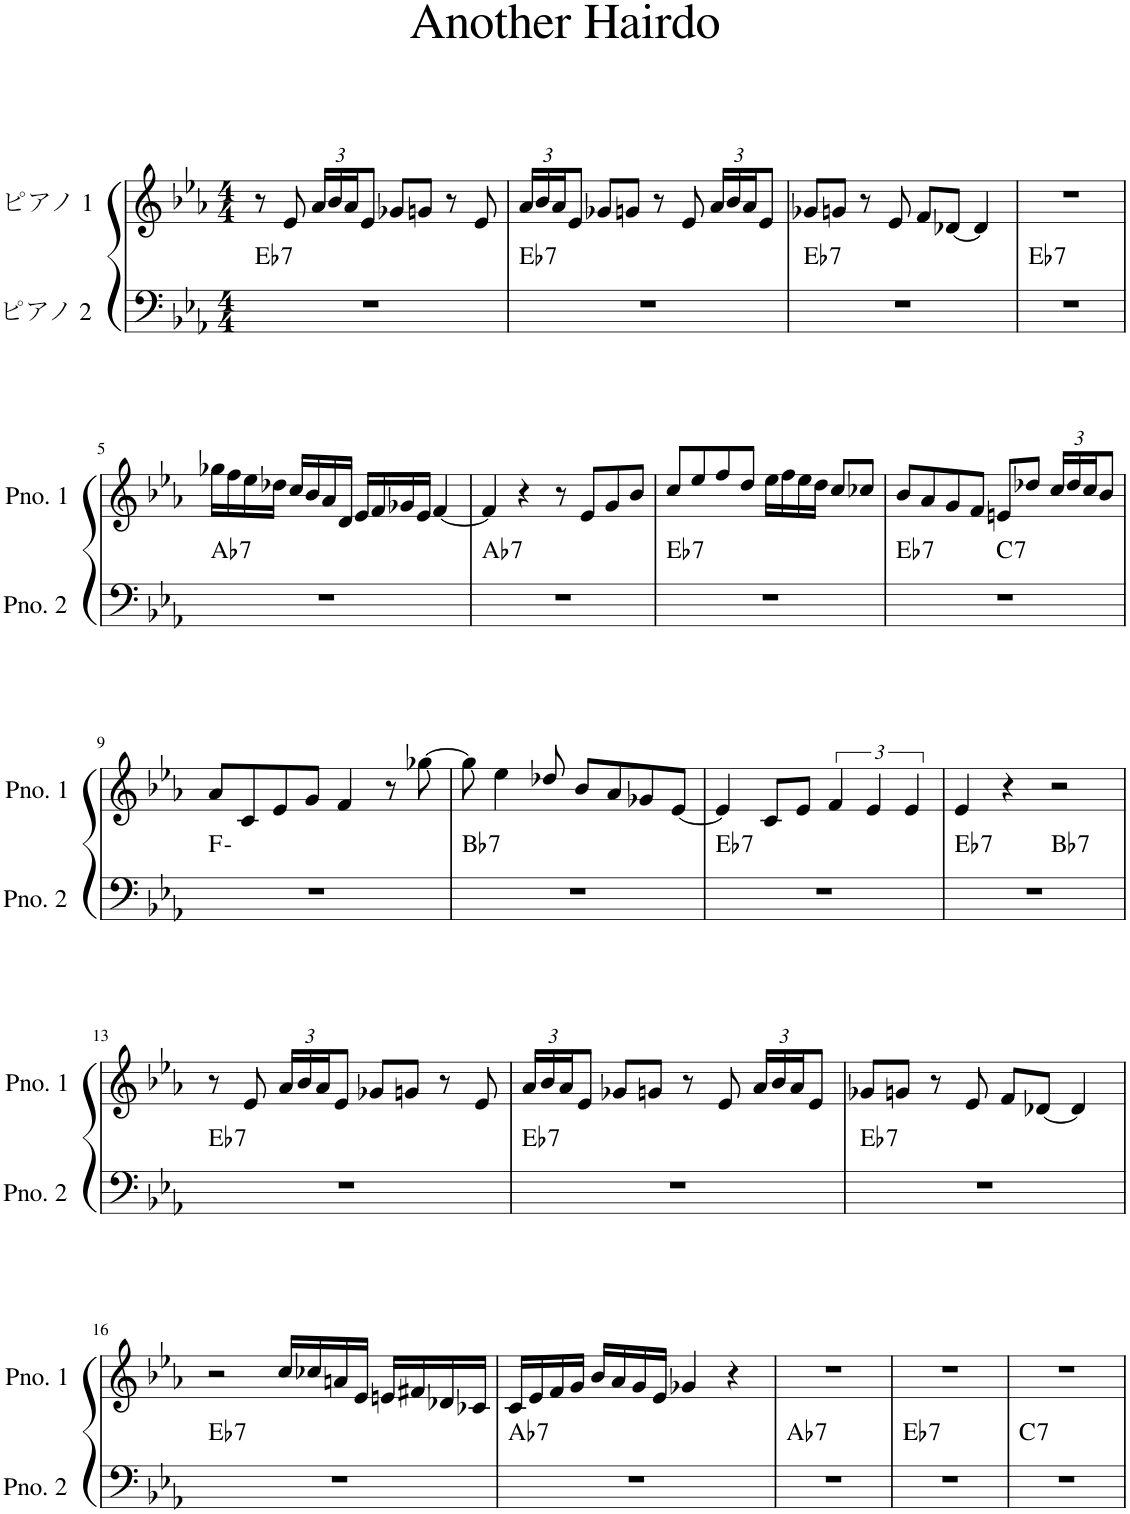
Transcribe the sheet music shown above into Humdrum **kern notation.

**kern	**harte	**kern
*part2	*part2	*part1
*staff2	*	*staff1
*I"ピアノ 2	*	*I"ピアノ 1
*clefF4	*	*clefG2
*k[b-e-a-]	*	*k[b-e-a-]
*M4/4	*	*M4/4
=1	=1	=1
!	!LO:H:kt=7	!
1r	Eb:7	8r
.	.	8e-/
*	*	*Xbrackettup
.	.	24a-/LL
.	.	24b-/
.	.	24a-/J
.	.	8e-/J
.	.	8g-X/L
.	.	8gn/J
.	.	8r
.	.	8e-/
=2	=2	=2
!	!LO:H:kt=7	!
1r	Eb:7	24a-/LL
.	.	24b-/
.	.	24a-/J
.	.	8e-/J
.	.	8g-X/L
.	.	8gn/J
.	.	8r
.	.	8e-/
.	.	24a-/LL
.	.	24b-/
.	.	24a-/J
.	.	8e-/J
=3	=3	=3
!	!LO:H:kt=7	!
1r	Eb:7	8g-X/L
.	.	8gn/J
.	.	8r
.	.	8e-/
.	.	8f/L
.	.	[8d-X/J
.	.	4d-/]
=4	=4	=4
!	!LO:H:kt=7	!
1r	Eb:7	1r
!!LO:LB:g=z
=5	=5	=5
!	!LO:H:kt=7	!
1r	Ab:7	16gg-X\LL
.	.	16ff\
.	.	16ee-\
.	.	16dd-X\JJ
.	.	16cc/LL
.	.	16b-/
.	.	16a-/
.	.	16d/JJ
.	.	16e-/LL
.	.	16f/
.	.	16g-X/
.	.	16e-/JJ
.	.	[4f/
=6	=6	=6
!	!LO:H:kt=7	!
1r	Ab:7	4f/]
.	.	4r
.	.	8r
.	.	8e-/L
.	.	8g/
.	.	8b-/J
=7	=7	=7
!	!LO:H:kt=7	!
1r	Eb:7	8cc/L
.	.	8ee-/
.	.	8ff/
.	.	8dd/J
.	.	16ee-\LL
.	.	16ff\
.	.	16ee-\
.	.	16dd\JJ
.	.	8cc/L
.	.	8cc-X/J
=8	=8	=8
!	!LO:H:kt=7	!
*^	*	*
1r	2ryy	Eb:7	8b-/L
.	.	.	8a-/
.	.	.	8g/
.	.	.	8f/J
!	!	!LO:H:kt=7	!
.	2ryy	C:7	8en/L
.	.	.	8dd-X/J
.	.	.	24cc/LL
.	.	.	24dd-/
.	.	.	24cc/J
.	.	.	8b-/J
*v	*v	*	*
!!LO:LB:g=z
=9	=9	=9
1r	F:min	8a-/L
.	.	8c/
.	.	8e-/
.	.	8g/J
.	.	4f/
.	.	8r
.	.	[8gg-X\
=10	=10	=10
!	!LO:H:kt=7	!
1r	Bb:7	8gg-\]
.	.	4ee-\
.	.	8dd-X/
.	.	8b-/L
.	.	8a-/
.	.	8g-X/
.	.	[8e-/J
=11	=11	=11
!	!LO:H:kt=7	!
1r	Eb:7	4e-/]
.	.	8c/L
.	.	8e-/J
*	*	*brackettup
.	.	6f/
.	.	6e-/
.	.	6e-/
=12	=12	=12
!	!LO:H:kt=7	!
*^	*	*
1r	2ryy	Eb:7	4e-/
.	.	.	4r
!	!	!LO:H:kt=7	!
.	2ryy	Bb:7	2r
!!LO:LB:g=z
=13	=13	=13	=13
!	!	!LO:H:kt=7	!
*v	*v	*	*
1r	Eb:7	8r
.	.	8e-/
*	*	*Xbrackettup
.	.	24a-/LL
.	.	24b-/
.	.	24a-/J
.	.	8e-/J
.	.	8g-X/L
.	.	8gn/J
.	.	8r
.	.	8e-/
=14	=14	=14
!	!LO:H:kt=7	!
1r	Eb:7	24a-/LL
.	.	24b-/
.	.	24a-/J
.	.	8e-/J
.	.	8g-X/L
.	.	8gn/J
.	.	8r
.	.	8e-/
.	.	24a-/LL
.	.	24b-/
.	.	24a-/J
.	.	8e-/J
=15	=15	=15
!	!LO:H:kt=7	!
1r	Eb:7	8g-X/L
.	.	8gn/J
.	.	8r
.	.	8e-/
.	.	8f/L
.	.	[8d-X/J
.	.	4d-/]
!!LO:LB:g=z
=16	=16	=16
!	!LO:H:kt=7	!
1r	Eb:7	2r
.	.	16cc/LL
.	.	16cc-X/
.	.	16an/
.	.	16e-/JJ
.	.	16en/LL
.	.	16f#X/
.	.	16d-X/
.	.	16c-X/JJ
=17	=17	=17
!	!LO:H:kt=7	!
1r	Ab:7	16c/LL
.	.	16e-/
.	.	16f/
.	.	16g/JJ
.	.	16b-/LL
.	.	16a-/
.	.	16g/
.	.	16e-/JJ
.	.	4g-X/
.	.	4r
=18	=18	=18
!	!LO:H:kt=7	!
1r	Ab:7	1r
=19	=19	=19
!	!LO:H:kt=7	!
1r	Eb:7	1r
=20	=20	=20
!	!LO:H:kt=7	!
1r	C:7	1r
=	=	=
*-	*-	*-
